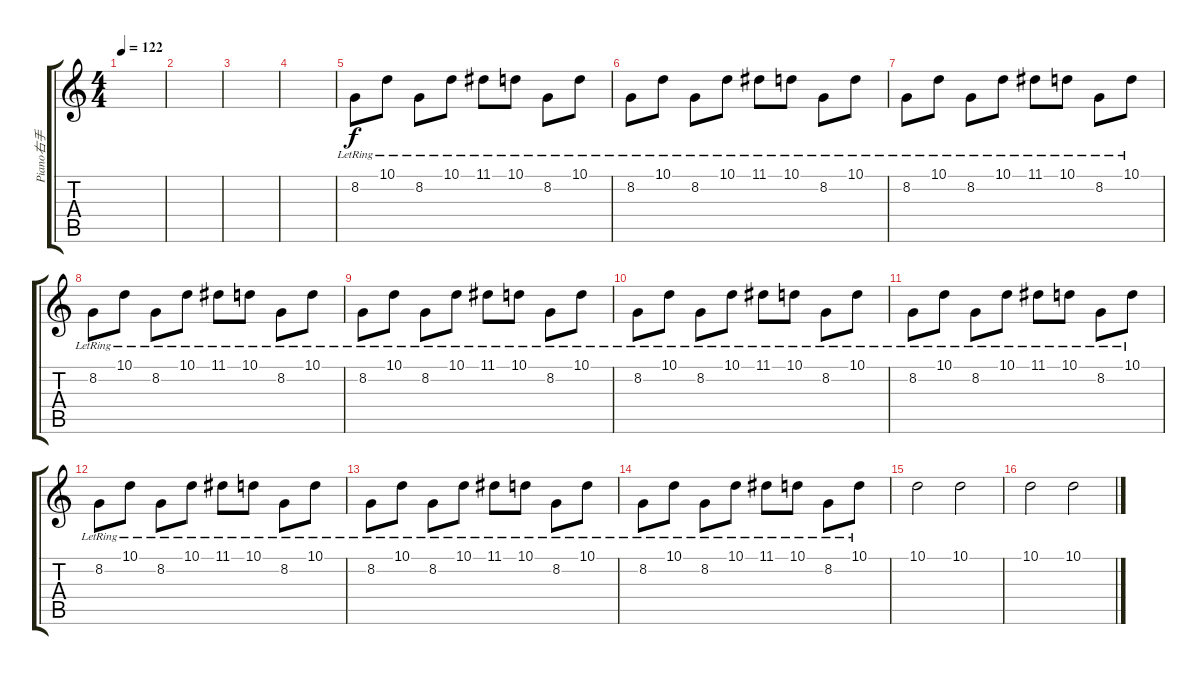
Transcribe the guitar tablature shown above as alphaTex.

\track ("Piano右手" "Piano右手") {instrument acousticgrandpiano}
\staff {score tabs}
\tuning (E4 B3 G3 D3 A2 E2) {hide}
\ts (4 4)
\tempo 122
\clef g2
\ks c
|
|
|
|
8.2{lr}.8 10.1{lr}.8 8.2{lr}.8 10.1{lr}.8 11.1{lr}.8 10.1{lr}.8 8.2{lr}.8 10.1{lr}.8 |
8.2{lr}.8 10.1{lr}.8 8.2{lr}.8 10.1{lr}.8 11.1{lr}.8 10.1{lr}.8 8.2{lr}.8 10.1{lr}.8 |
8.2{lr}.8 10.1{lr}.8 8.2{lr}.8 10.1{lr}.8 11.1{lr}.8 10.1{lr}.8 8.2{lr}.8 10.1{lr}.8 |
8.2{lr}.8 10.1{lr}.8 8.2{lr}.8 10.1{lr}.8 11.1{lr}.8 10.1{lr}.8 8.2{lr}.8 10.1{lr}.8 |
8.2{lr}.8 10.1{lr}.8 8.2{lr}.8 10.1{lr}.8 11.1{lr}.8 10.1{lr}.8 8.2{lr}.8 10.1{lr}.8 |
8.2{lr}.8 10.1{lr}.8 8.2{lr}.8 10.1{lr}.8 11.1{lr}.8 10.1{lr}.8 8.2{lr}.8 10.1{lr}.8 |
8.2{lr}.8 10.1{lr}.8 8.2{lr}.8 10.1{lr}.8 11.1{lr}.8 10.1{lr}.8 8.2{lr}.8 10.1{lr}.8 |
8.2{lr}.8 10.1{lr}.8 8.2{lr}.8 10.1{lr}.8 11.1{lr}.8 10.1{lr}.8 8.2{lr}.8 10.1{lr}.8 |
8.2{lr}.8 10.1{lr}.8 8.2{lr}.8 10.1{lr}.8 11.1{lr}.8 10.1{lr}.8 8.2{lr}.8 10.1{lr}.8 |
8.2{lr}.8 10.1{lr}.8 8.2{lr}.8 10.1{lr}.8 11.1{lr}.8 10.1{lr}.8 8.2{lr}.8 10.1{lr}.8 |
10.1.2 10.1.2 |
10.1.2 10.1.2
